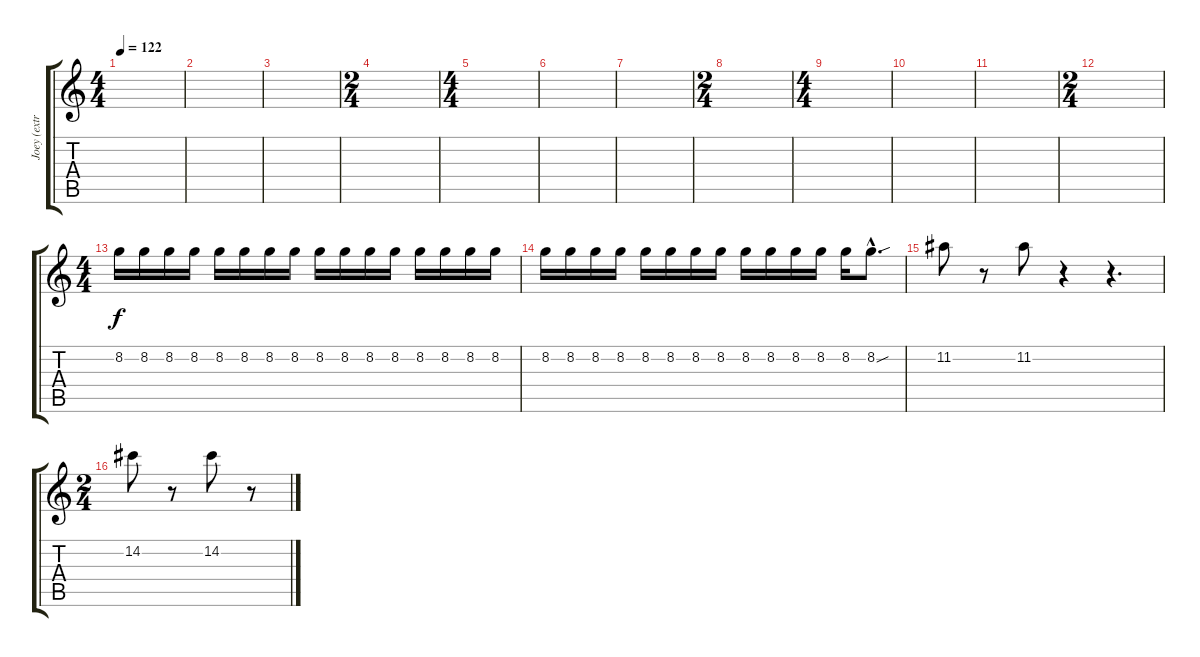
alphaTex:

\track ("Joey (extra guitar)" "Joey (extr") {instrument overdrivenguitar}
\staff {score tabs}
\tuning (E4 B3 G3 D3 A2 E2) {hide}
\ts (4 4)
\tempo 122
\clef g2
\ks c
|
|
|
\ts (2 4)
|
\ts (4 4)
|
|
|
\ts (2 4)
|
\ts (4 4)
|
|
|
\ts (2 4)
|
\ts (4 4)
8.2.16 8.2.16 8.2.16 8.2.16 8.2.16 8.2.16 8.2.16 8.2.16 8.2.16 8.2.16 8.2.16 8.2.16 8.2.16 8.2.16 8.2.16 8.2.16 |
8.2.16 8.2.16 8.2.16 8.2.16 8.2.16 8.2.16 8.2.16 8.2.16 8.2.16 8.2.16 8.2.16 8.2.16 8.2.16 8.2{sou hac}.8{d} |
11.2.8 r.8 11.2.8 r.4 r.4{d} |
\ts (2 4)
14.2.8 r.8 14.2.8 r.8
